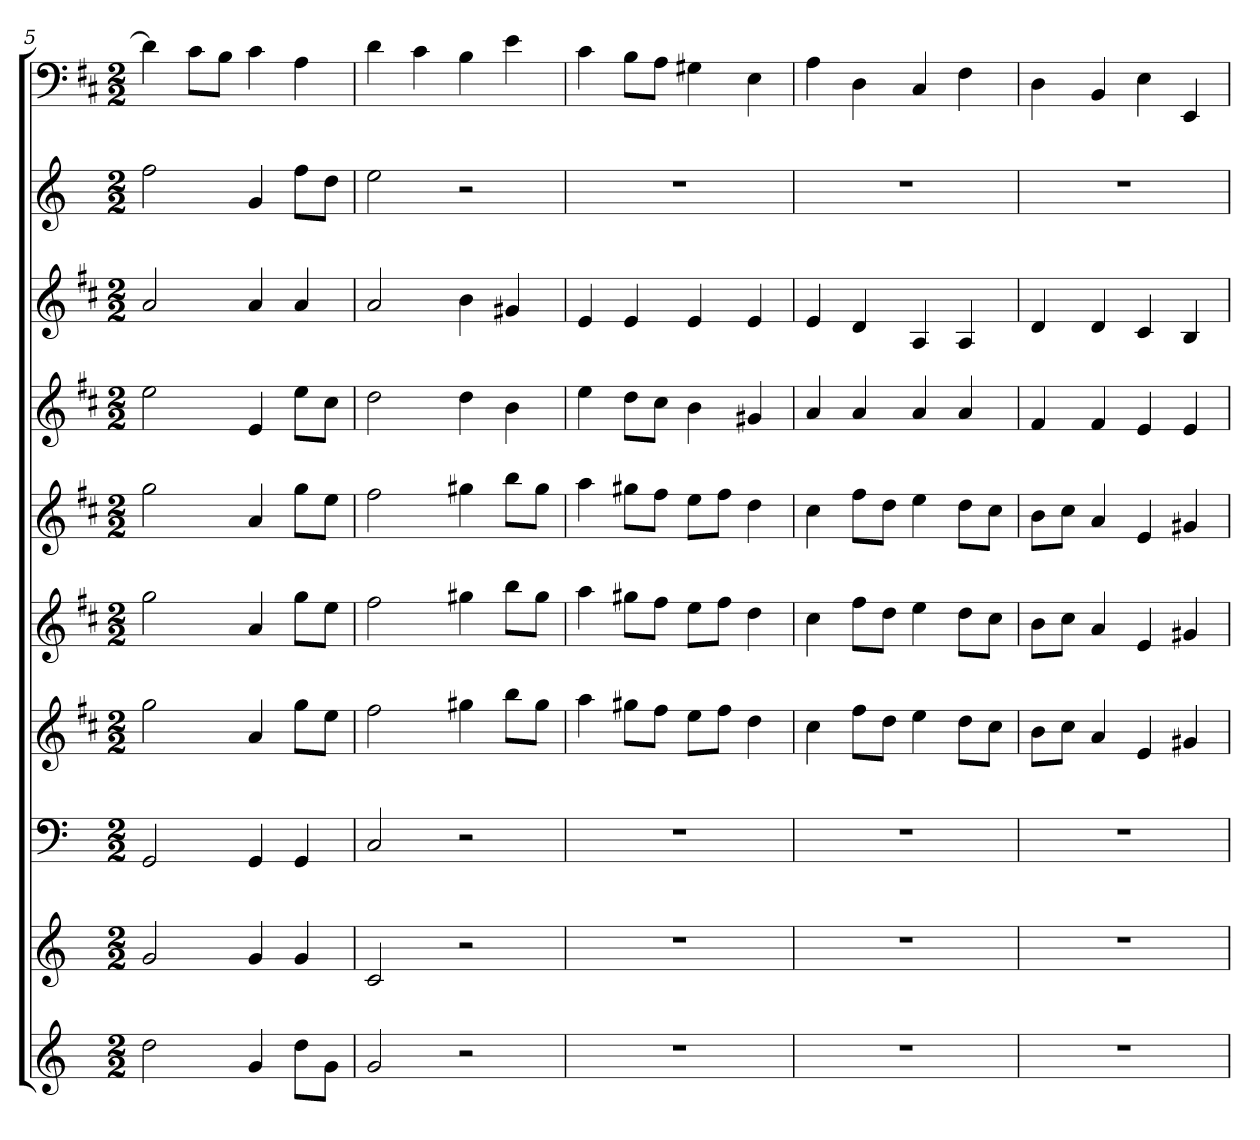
**kern	**kern	**kern	**kern	**kern	**kern	**kern	**kern	**kern	**kern
*part10	*part9	*part8	*part7	*part6	*part5	*part4	*part3	*part2	*part1
*staff10	*staff9	*staff8	*staff7	*staff6	*staff5	*staff4	*staff3	*staff2	*staff1
*k[]	*k[]	*k[]	*k[f#c#]	*k[f#c#]	*k[f#c#]	*k[f#c#]	*k[f#c#]	*k[]	*k[f#c#]
*M2/2	*M2/2	*M2/2	*M2/2	*M2/2	*M2/2	*M2/2	*M2/2	*M2/2	*M2/2
=5	=5	=5	=5	=5	=5	=5	=5	=5	=5
2dd	2g	2GG	2gg	2gg	2gg	2ee	2a	2ff	4d]
.	.	.	.	.	.	.	.	.	8c#L
.	.	.	.	.	.	.	.	.	8BJ
4g	4g	4GG	4a	4a	4a	4e	4a	4g	4c#
8ddL	4g	4GG	8ggL	8ggL	8ggL	8eeL	4a	8ffL	4A
8gJ	.	.	8eeJ	8eeJ	8eeJ	8cc#J	.	8ddJ	.
=6	=6	=6	=6	=6	=6	=6	=6	=6	=6
2g	2c	2C	2ff#	2ff#	2ff#	2dd	2a	2ee	4d
.	.	.	.	.	.	.	.	.	4c#
2r	2r	2r	4gg#X	4gg#X	4gg#X	4dd	4b	2r	4B
.	.	.	8bbL	8bbL	8bbL	4b	4g#X	.	4e
.	.	.	8gg#J	8gg#J	8gg#J	.	.	.	.
=7	=7	=7	=7	=7	=7	=7	=7	=7	=7
1r	1r	1r	4aa	4aa	4aa	4ee	4e	1r	4c#
.	.	.	8gg#XL	8gg#XL	8gg#XL	8ddL	4e	.	8BL
.	.	.	8ff#J	8ff#J	8ff#J	8cc#J	.	.	8AJ
.	.	.	8eeL	8eeL	8eeL	4b	4e	.	4G#X
.	.	.	8ff#J	8ff#J	8ff#J	.	.	.	.
.	.	.	4dd	4dd	4dd	4g#X	4e	.	4E
=8	=8	=8	=8	=8	=8	=8	=8	=8	=8
1r	1r	1r	4cc#	4cc#	4cc#	4a	4e	1r	4A
.	.	.	8ff#L	8ff#L	8ff#L	4a	4d	.	4D
.	.	.	8ddJ	8ddJ	8ddJ	.	.	.	.
.	.	.	4ee	4ee	4ee	4a	4A	.	4C#
.	.	.	8ddL	8ddL	8ddL	4a	4A	.	4F#
.	.	.	8cc#J	8cc#J	8cc#J	.	.	.	.
=9	=9	=9	=9	=9	=9	=9	=9	=9	=9
1r	1r	1r	8bL	8bL	8bL	4f#	4d	1r	4D
.	.	.	8cc#J	8cc#J	8cc#J	.	.	.	.
.	.	.	4a	4a	4a	4f#	4d	.	4BB
.	.	.	4e	4e	4e	4e	4c#	.	4E
.	.	.	4g#X	4g#X	4g#X	4e	4B	.	4EE
=	=	=	=	=	=	=	=	=	=
*-	*-	*-	*-	*-	*-	*-	*-	*-	*-
